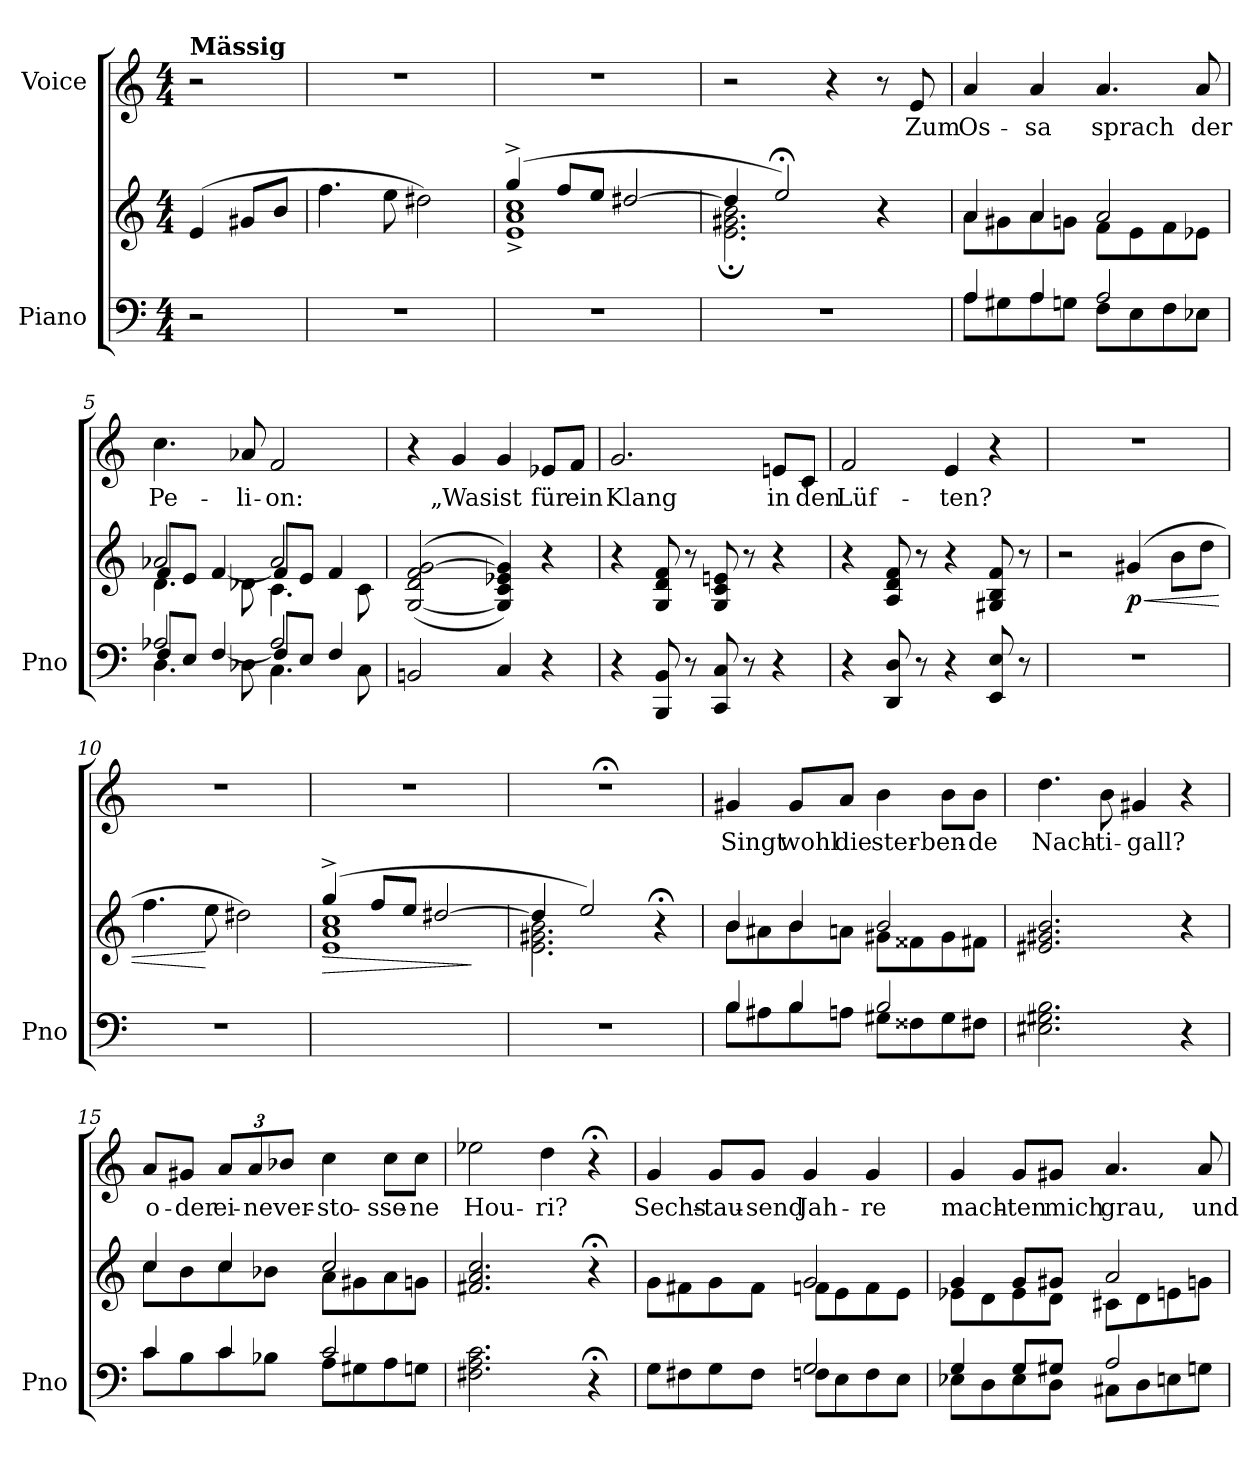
**kern	**kern	**dynam	**kern	**text
*part2	*part2	*part2	*part1	*part1
*staff3	*staff2	*staff2/3	*staff1	*staff1
*I"Piano	*	*	*I"Voice	*
*I'Pno	*	*	*	*
*clefF4	*clefG2	*	*clefG2	*
*k[]	*k[]	*	*k[]	*
*M4/4	*M4/4	*	*M4/4	*
=	=	=	=	=
!	!	!	!LO:TX:a:B:t=Mässig	!
!	!	!LO:DY:b	!	!
!	!	!LO:DY:n=1:b	!	!
2r	(>4e/	p other-dynamics	2r	.
.	8g#X/L	.	.	.
.	8b/J	.	.	.
=1	=1	=1	=1	=1
1r	4.ff\	.	1r	.
.	8ee\	.	.	.
.	2dd#X\)	.	.	.
=2	=2	=2	=2	=2
*	*^	*	*	*
1r	(>4gg^/	1e^ 1a^ 1cc^	.	1r	.
.	8ff/L	.	.	.	.
.	8ee/J	.	.	.	.
.	[2dd#X/	.	.	.	.
=3	=3	=3	=3	=3	=3
1r	4dd#/]	2.e\; 2.g#X\; 2.b\;	.	2r	.
.	2ee;</)	.	.	.	.
.	.	.	.	4r	.
.	4r	4ryy	.	8r	.
!	!	!	!	!	!LO:LY:b
.	.	.	.	8e/	Zum
=4	=4	=4	=4	=4	=4
*^	*	*	*	*	*
!	!	!	!	!	!	!LO:LY:b
4A/	8A\L	4a/	8a\L	.	4a/	Os-
.	8G#X\	.	8g#X\	.	.	.
!	!	!	!	!	!	!LO:LY:b
4A/	8A\	4a/	8a\	.	4a/	-sa
.	8Gn\J	.	8gn\J	.	.	.
!	!	!	!	!	!	!LO:LY:b
2A/	8F\L	2a/	8f\L	.	4.a/	sprach
.	8E\	.	8e\	.	.	.
.	8F\	.	8f\	.	.	.
!	!	!	!	!	!	!LO:LY:b
.	8E-X\J	.	8e-X\J	.	8a/	der
=5	=5	=5	=5	=5	=5	=5
*	*^	*	*^	*	*	*
!	!	!	!	!	!	!	!	!LO:LY:b
2A-X/	8F/L	4.D\	2a-X/	8f/L	4.d\	.	4.cc\	Pe-
.	8E/J	.	.	8e/J	.	.	.	.
.	[4F/	.	.	[4f/	.	.	.	.
!	!	!	!	!	!	!	!	!LO:LY:b
.	.	8D-X\	.	.	8d-X\	.	8a-X/	-li-
!	!	!	!	!	!	!	!	!LO:LY:b
2A-/	8F/L]	4.C\	2a-/	8f/L]	4.c\	.	2f/	on:
.	8E/J	.	.	8e/J	.	.	.	.
.	4F/	.	.	4f/	.	.	.	.
.	.	8C\	.	.	8c\	.	.	.
*v	*v	*v	*	*	*	*	*	*
*	*v	*v	*v	*	*	*
!!LO:LB:g=z
=6	=6	=6	=6	=6
2BBn/	(<(<[2G/ 2d/ 2f/ [2g/	.	4r	.
!	!	!	!	!LO:LY:b
.	.	.	4g/	„Was
!	!	!	!	!LO:LY:b
4C/	4G/] 4c/ 4e-X/ 4g/]))	.	4g/	ist
!	!	!	!	!LO:LY:b
4r	4r	.	8e-X/L	für
!	!	!	!	!LO:LY:b
.	.	.	8f/J	ein
=7	=7	=7	=7	=7
!	!	!	!	!LO:LY:b
4r	4r	.	2.g/	Klang
8BBB/ 8BB/	8G/ 8d/ 8f/	.	.	.
8r	8r	.	.	.
8CC/ 8C/	8G/ 8c/ 8en/	.	.	.
8r	8r	.	.	.
!	!	!	!	!LO:LY:b
4r	4r	.	8en/L	in
!	!	!	!	!LO:LY:b
.	.	.	8c/J	den
=8	=8	=8	=8	=8
!	!	!	!	!LO:LY:b
4r	4r	.	2f/	Lüf-
8DD/ 8D/	8A/ 8d/ 8f/	.	.	.
8r	8r	.	.	.
!	!	!	!	!LO:LY:b
4r	4r	.	4e/	-ten?
8EE/ 8E/	8G#X/ 8B/ 8f/	.	4r	.
8r	8r	.	.	.
=9	=9	=9	=9	=9
1r	2r	.	1r	.
!	!	!LO:HP:b	!	!
!	!	!LO:DY:n=1:b	!	!
.	(>4g#X/	< p	.	.
.	8b\L	.	.	.
.	8dd\J	.	.	.
=10	=10	=10	=10	=10
1r	4.ff\	.	1r	.
.	8ee\	[	.	.
.	2dd#X\)	.	.	.
=11	=11	=11	=11	=11
!	!	!LO:HP:b	!	!
*	*^	*	*	*
1ryy	(>4gg^/	1e 1a 1cc	>	1r	.
.	8ff/L	.	.	.	.
.	8ee/J	.	.	.	.
.	[2dd#X/	.	.	.	.
*	*v	*v	*	*	*
.	.	]	.	.
!!LO:LB:g=z
=12	=12	=12	=12	=12
*	*^	*	*	*
1r	4dd#/]	2.e\ 2.g#X\ 2.b\	.	1r;<	.
.	2ee/)	.	.	.	.
.	4r;<	4ryy	.	.	.
=13	=13	=13	=13	=13	=13
*^	*	*	*	*	*
!	!	!	!	!	!	!LO:LY:b
4B/	8B\L	4b/	8b\L	.	4g#X/	Singt
.	8A#X\	.	8a#X\	.	.	.
!	!	!	!	!	!	!LO:LY:b
4B/	8B\	4b/	8b\	.	8g#/L	wohl
!	!	!	!	!	!	!LO:LY:b
.	8An\J	.	8an\J	.	8a/J	die
!	!	!	!	!	!	!LO:LY:b
2B/	8G#X\L	2b/	8g#X\L	.	4b\	ster-
.	8F##X\	.	8f##X\	.	.	.
!	!	!	!	!	!	!LO:LY:b
.	8G#\	.	8g#\	.	8b\L	-ben-
!	!	!	!	!	!	!LO:LY:b
.	8F#X\J	.	8f#X\J	.	8b\J	-de
=14	=14	=14	=14	=14	=14	=14
!	!	!	!	!	!	!LO:LY:b
*v	*v	*	*	*	*	*
*	*v	*v	*	*	*
2.E#X\ 2.G#X\ 2.B\	2.e#X/ 2.g#X/ 2.b/	.	4.dd\	Nach-
!	!	!	!	!LO:LY:b
.	.	.	8b\	-ti-
!	!	!	!	!LO:LY:b
.	.	.	4g#X/	gall?
4r	4r	.	4r	.
=15	=15	=15	=15	=15
*^	*^	*	*	*
!	!	!	!	!	!	!LO:LY:b
4c/	8c\L	4cc/	8cc\L	.	8a/L	o-
!	!	!	!	!	!	!LO:LY:b
.	8B\	.	8b\	.	8g#X/J	-der
!	!	!	!	!	!	!LO:LY:b
4c/	8c\	4cc/	8cc\	.	12a/L	ei-
!	!	!	!	!	!	!LO:LY:b
.	.	.	.	.	12a/	-ne
.	8B-X\J	.	8b-X\J	.	.	.
!	!	!	!	!	!	!LO:LY:b
.	.	.	.	.	12b-X/J	ver-
!	!	!	!	!	!	!LO:LY:b
2c/	8A\L	2cc/	8a\L	.	4cc\	-sto-
.	8G#X\	.	8g#X\	.	.	.
!	!	!	!	!	!	!LO:LY:b
.	8A\	.	8a\	.	8cc\L	-sse-
!	!	!	!	!	!	!LO:LY:b
.	8Gn\J	.	8gn\J	.	8cc\J	-ne
!!LO:LB:g=z
=16	=16	=16	=16	=16	=16	=16
!	!	!	!	!	!	!LO:LY:b
*v	*v	*	*	*	*	*
*	*v	*v	*	*	*
2.F#X\ 2.A\ 2.c\	2.f#X/ 2.a/ 2.cc/	.	2ee-X\	Hou-
!	!	!	!	!LO:LY:b
.	.	.	4dd\	-ri?
4r;<	4r;<	.	4r;<	.
=17	=17	=17	=17	=17
*^	*^	*	*	*
!	!	!	!	!	!	!LO:LY:b
2ryy	8G\L	2ryy	8g\L	.	4g/	Sechs-
.	8F#X\	.	8f#X\	.	.	.
!	!	!	!	!	!	!LO:LY:b
.	8G\	.	8g\	.	8g/L	-tau-
!	!	!	!	!	!	!LO:LY:b
.	8F#\J	.	8f#\J	.	8g/J	-send
!	!	!	!	!	!	!LO:LY:b
2G/	8Fn\L	2g/	8fn\L	.	4g/	Jah-
.	8E\	.	8e\	.	.	.
!	!	!	!	!	!	!LO:LY:b
.	8F\	.	8f\	.	4g/	-re
.	8E\J	.	8e\J	.	.	.
=18	=18	=18	=18	=18	=18	=18
!	!	!	!	!	!	!LO:LY:b
4G/	8E-X\L	4g/	8e-X\L	.	4g/	mach-
.	8D\	.	8d\	.	.	.
!	!	!	!	!	!	!LO:LY:b
8G/L	8E-\	8g/L	8e-\	.	8g/L	-ten
!	!	!	!	!	!	!LO:LY:b
8G#X/J	8D\J	8g#X/J	8d\J	.	8g#X/J	mich
!	!	!	!	!	!	!LO:LY:b
2A/	8C#X\L	2a/	8c#X\L	.	4.a/	grau,
.	8D\	.	8d\	.	.	.
.	8En\	.	8en\	.	.	.
!	!	!	!	!	!	!LO:LY:b
.	8Gn\J	.	8gn\J	.	8a/	und
*v	*v	*	*	*	*	*
*	*v	*v	*	*	*
=	=	=	=	=
*-	*-	*-	*-	*-
